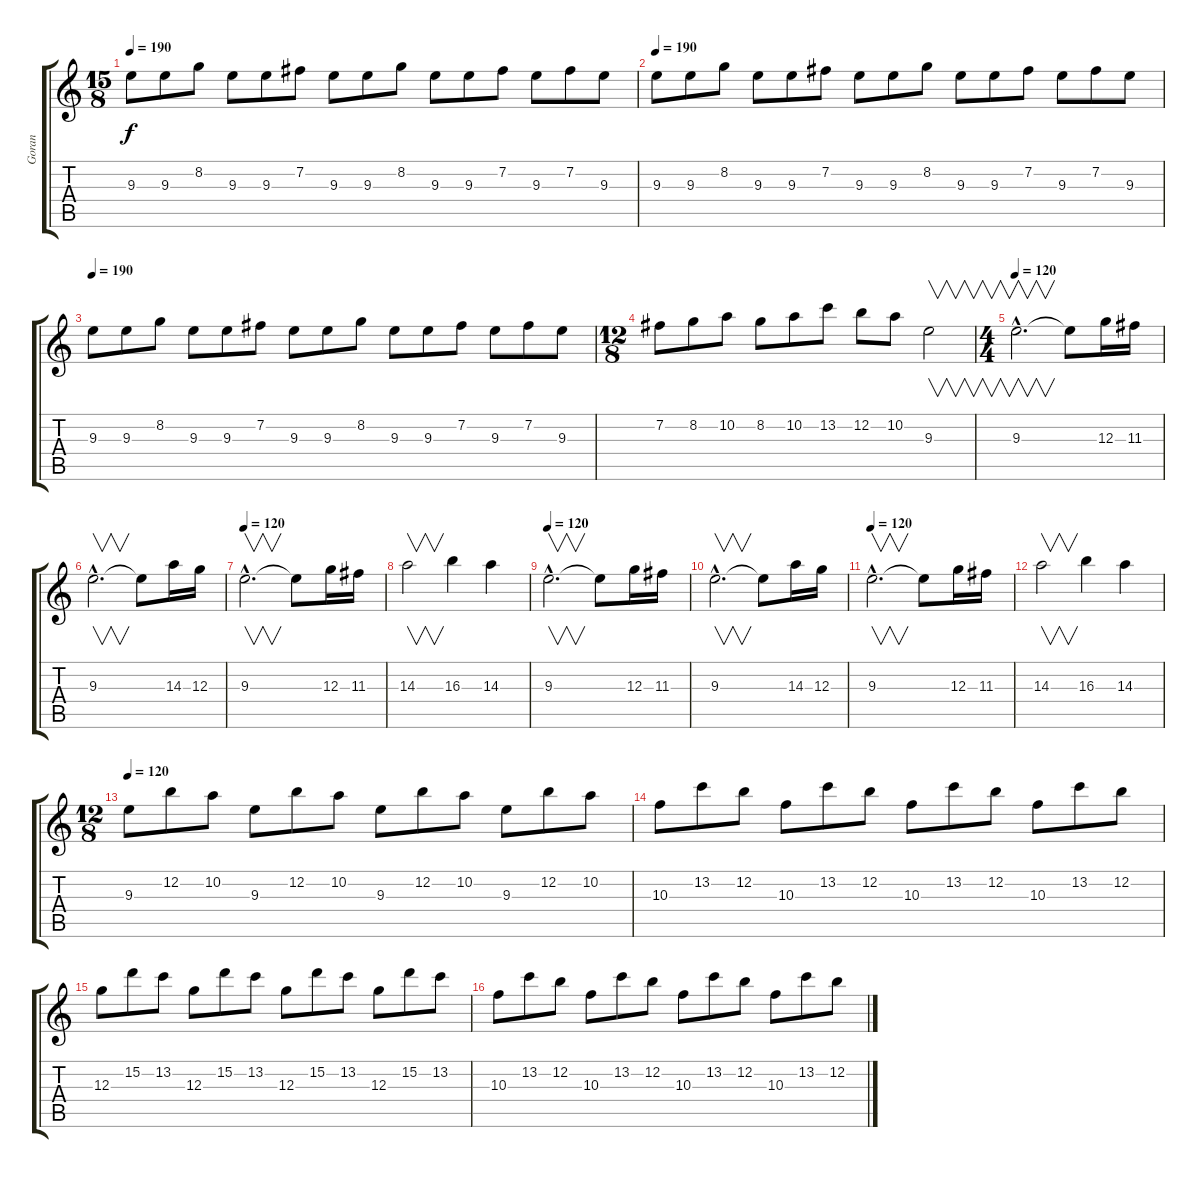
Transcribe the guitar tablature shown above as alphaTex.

\track ("Goran" "Goran") {instrument distortionguitar}
\staff {score tabs}
\tuning (E4 B3 G3 D3 A2 E2) {hide}
\ts (15 8)
\tempo 190
\clef g2
\ks c
9.3.8{dy f} 9.3.8 8.2.8 9.3.8 9.3.8 7.2.8 9.3.8 9.3.8 8.2.8 9.3.8 9.3.8 7.2.8 9.3.8 7.2.8 9.3.8 |
\tempo 190
9.3.8 9.3.8 8.2.8 9.3.8 9.3.8 7.2.8 9.3.8 9.3.8 8.2.8 9.3.8 9.3.8 7.2.8 9.3.8 7.2.8 9.3.8 |
\tempo 190
9.3.8 9.3.8 8.2.8 9.3.8 9.3.8 7.2.8 9.3.8 9.3.8 8.2.8 9.3.8 9.3.8 7.2.8 9.3.8 7.2.8 9.3.8 |
\ts (12 8)
7.2.8 8.2.8 10.2.8 8.2.8 10.2.8 13.2.8 12.2.8 10.2.8 9.3.2{v} |
\ts (4 4)
\tempo 110
\tempo 120
9.3{hac}.2{v d} 9.3{t}.8 12.3.16 11.3.16 |
9.3{hac}.2{v d} 9.3{t}.8 14.3.16 12.3.16 |
\tempo 110
\tempo 120
9.3{hac}.2{v d} 9.3{t}.8 12.3.16 11.3.16 |
14.3.2{v} 16.3.4 14.3.4 |
\tempo 110
\tempo 120
9.3{hac}.2{v d} 9.3{t}.8 12.3.16 11.3.16 |
9.3{hac}.2{v d} 9.3{t}.8 14.3.16 12.3.16 |
\tempo 110
\tempo 120
9.3{hac}.2{v d} 9.3{t}.8 12.3.16 11.3.16 |
14.3.2{v} 16.3.4 14.3.4 |
\ts (12 8)
\tempo 120
9.3.8 12.2.8 10.2.8 9.3.8 12.2.8 10.2.8 9.3.8 12.2.8 10.2.8 9.3.8 12.2.8 10.2.8 |
10.3.8 13.2.8 12.2.8 10.3.8 13.2.8 12.2.8 10.3.8 13.2.8 12.2.8 10.3.8 13.2.8 12.2.8 |
12.3.8 15.2.8 13.2.8 12.3.8 15.2.8 13.2.8 12.3.8 15.2.8 13.2.8 12.3.8 15.2.8 13.2.8 |
10.3.8 13.2.8 12.2.8 10.3.8 13.2.8 12.2.8 10.3.8 13.2.8 12.2.8 10.3.8 13.2.8 12.2.8
